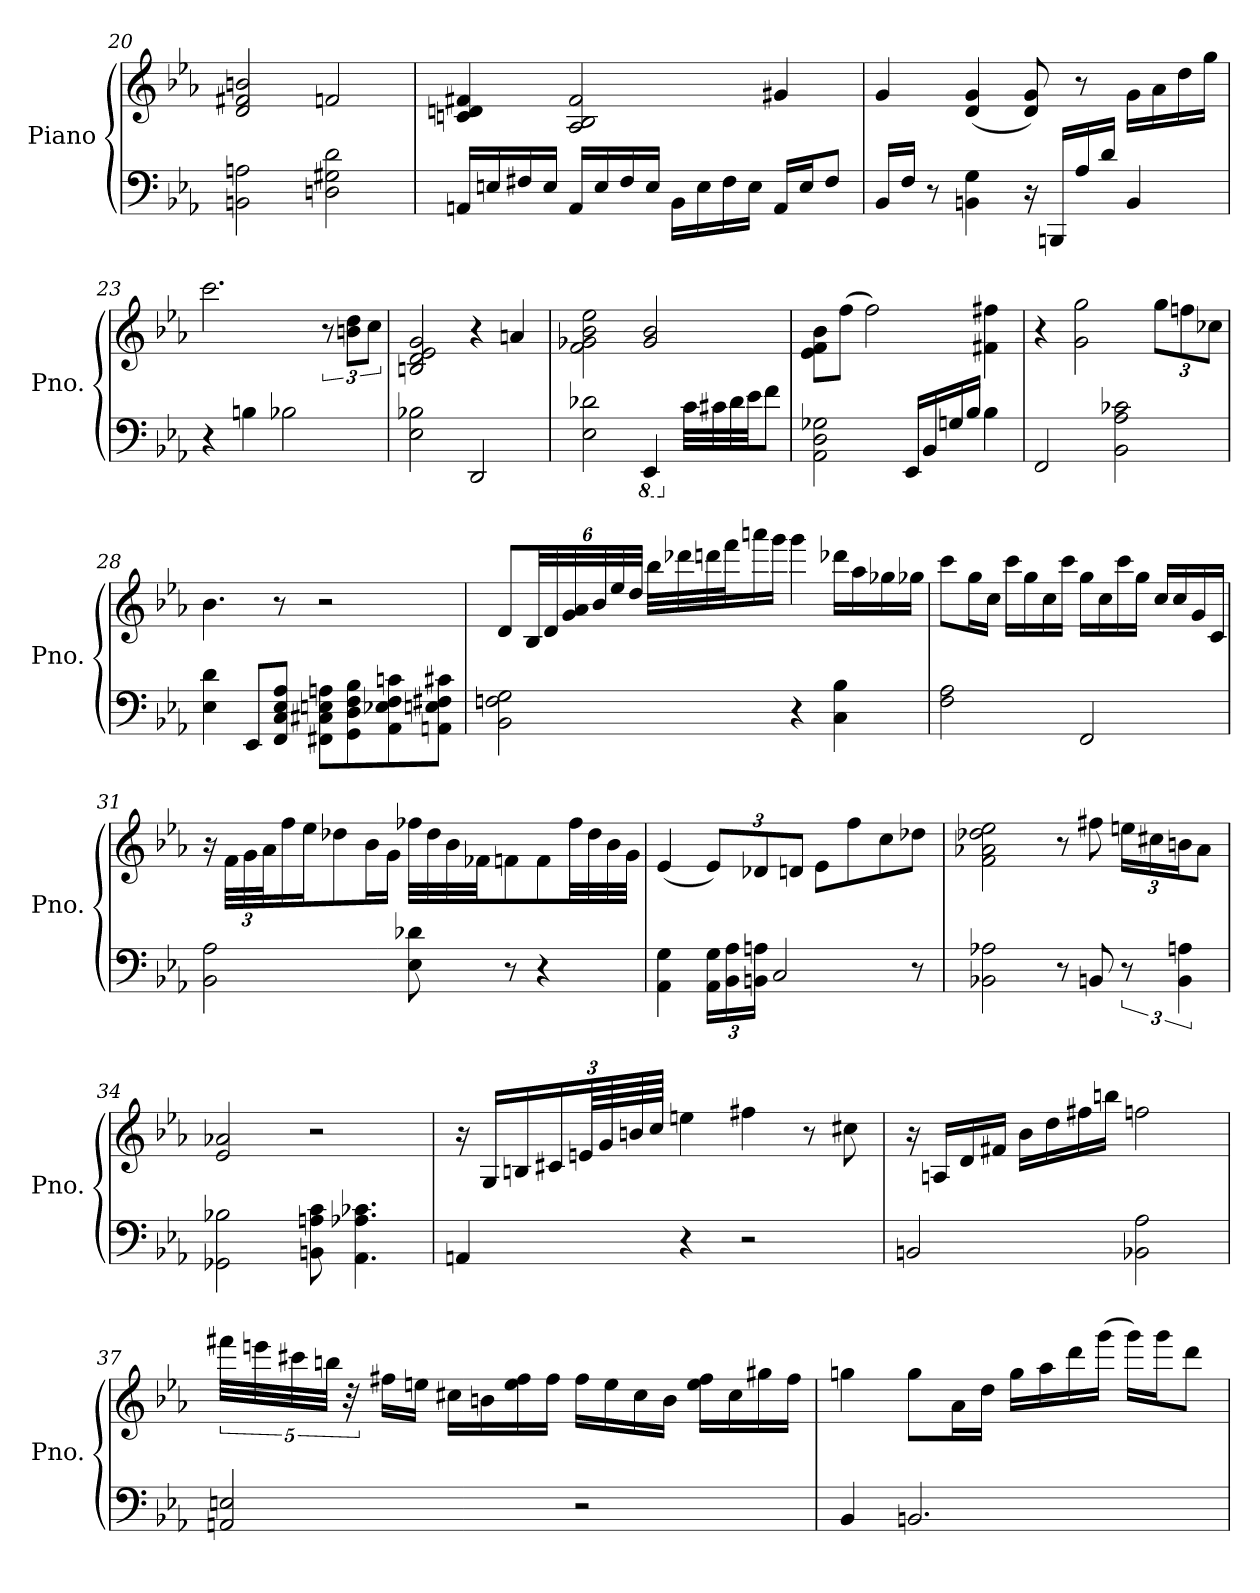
**kern	**kern
*part1	*part1
*staff2	*staff1
*I"Piano	*
*I'Pno.	*
*clefF4	*clefG2
*k[b-e-a-]	*k[b-e-a-]
=20	=20
2BBn\ 2An\	2d/ 2f#X/ 2bn/
2Dn\ 2G#X\ 2d\	2fn/
=21	=21
16AAn/LL	4cn/ 4dn/ 4f#X/
16En/	.
16F#X/	.
16E/JJ	.
16AA/LL	2A-/ 2B-/ 2f#/
16E/	.
16F#/	.
16E/JJ	.
16BB-\LL	.
16E\	.
16F#\	.
16E\JJ	.
16AA/LL	4g#X/
16E/J	.
8F#/J	.
!!LO:LB:g=z
=22	=22
16BB-/LL	4g/
16F/JJ	.
8r	.
4BBn\ 4G\	(4d/ 4g/
16r	8d/ 8g/)
16BBBn/LL	.
16A-/	8r
16d/JJ	.
4BB/	16g\LL
.	16a-\
.	16dd\
.	16gg\JJ
=23	=23
4r	2.ccc\
4Bn\	.
2B-X\	.
.	12r
.	12bn\ 12dd\L
.	12cc\J
=24	=24
2E-\ 2B-X\	2Bn/ 2d/ 2e-/ 2g/
2DD/	4r
.	4an/
=25	=25
2E-\ 2d-X\	2f\ 2g-X\ 2b-\ 2ee-\
*8ba	*
4EEE-/	2g-/ 2b-/
*X8ba	*
32c\LLL	.
32c#X\	.
32d-\	.
32e-\JJ	.
8f\J	.
!!LO:LB:g=z
=26	=26
2AA-\ 2D\ 2G-X\	8e-\ 8f\ 8b-\L
.	(8ff\J
.	2ff\)
16EE-/LL	.
16BB-/	.
16Gn/	.
16B-/JJ	.
4B-\	4f#X\ 4ff#X\
=27	=27
2FF/	4r
.	2g\ 2gg\
2BB-\ 2A-\ 2c-X\	.
*	*Xbrackettup
.	12gg\L
.	12ffn\
.	12cc-X\J
=28	=28
4E-\ 4d\	4.b-\
8EE-/L	.
8FF/ 8C/ 8E-/ 8A-/J	8r
8FF#X\ 8C#X\ 8En\ 8An\L	2r
8GG\ 8D\ 8F\ 8B-\	.
8AA-\ 8E-X\ 8F\ 8cn\	.
8AAn\ 8En\ 8F#X\ 8c#X\J	.
!!LO:LB:g=z
=29	=29
2BB-\ 2Fn\ 2G\	8d/L
.	48B-/LL
.	48d/
.	48g/ 48a-/
.	48b-/
.	48ee-/
.	48dd/JJJ
.	32bb-\LLL
.	32ddd-X\
.	32dddn\
.	32fff\J
.	16aaan\
.	16ggg\JJ
4r	4ggg\
4C\ 4B-\	16ddd-X\LL
.	16aa-\
.	16gg-X\
.	16gg-X\JJ
=30	=30
2F\ 2A-\	8ccc\L
.	16gg\L
.	16cc\JJ
.	16ccc\LL
.	16gg\
.	16cc\
.	16ccc\JJ
2FF/	16gg\LL
.	16cc\
.	16ccc\
.	16gg\JJ
.	16cc/LL
.	16cc/
.	16g/
.	16c/JJ
!!LO:PB:g=z
=31	=31
2BB-\ 2A-\	16r
.	48f\LLL
.	48g\
.	48a-\J
.	16ff\
.	16ee-\J
.	8dd-X\
.	16b-\L
.	16g\JJ
8E-\ 8d-X\	32ff-X\LLL
.	32dd-\
.	32b-\
.	32f-X\JJ
8r	8fn\
4r	8f\
.	32ff-\LL
.	32dd-\
.	32b-\
.	32g\JJJ
=32	=32
4AA-\ 4G\	(4e-/
*Xbrackettup	*
24AA-\ 24G\LL	12e-/L)
24BB-\ 24A-\	.
24BBn\ 24An\JJ	12d-X/
2C/	.
.	12dn/J
.	8e-\L
.	8ff\
.	8cc\
8r	8dd-X\J
=33	=33
2BB-X\ 2A-X\	2f\ 2a-X\ 2dd-X\ 2ee-\
8r	8r
8BBn/	8ff#X\
*brackettup	*
12r	24een\LL
.	24cc#X\
6BB\ 6An\	24bn\J
.	8a-\J
!!LO:LB:g=z
=34	=34
2GG-X\ 2B-X\	2e-/ 2a-X/
8BBn\ 8An\ 8c\	2r
4.AA-\ 4.A-X\ 4.c-X\	.
=35	=35
4AAn/	16r
.	16G/LL
.	24Bn/
.	24c#X/
.	96en/LL
.	96g/
.	96bn/
.	96cc/JJJJ
4r	4een\
2r	4ff#X\
.	8r
.	8cc#X\
=36	=36
2BBn/	16r
.	16An/LL
.	16d/
.	16f#X/JJ
.	16b-\LL
.	16dd\
.	16ff#X\
.	16bbn\JJ
2BB-X\ 2A-\	2ffn\
!!LO:LB:g=z
=37	=37
*	*brackettup
2AAn/ 2En/	40fff#X\LLL
.	40eeen\
.	40ccc#X\
.	40bbn\JJJ
.	40r
.	16ff#X\LL
.	16een\JJ
.	16cc#X\LL
.	16bn\
.	16ee\ 16ff#\
.	16ff#\JJ
2r	16ff#\LL
.	16ee\
.	16cc#\
.	16b\JJ
.	16ee\ 16ff#\LL
.	16cc#\
.	16gg#X\
.	16ff#\JJ
=38	=38
4BB-/	4ggn\
2.BBn/	8gg\L
.	16a-\L
.	16dd\JJ
.	16gg\LL
.	16aa-\
.	16ddd\
.	(16ggg\JJ
.	16ggg\LL)
.	16ggg\J
.	8ddd\J
=	=
*-	*-
